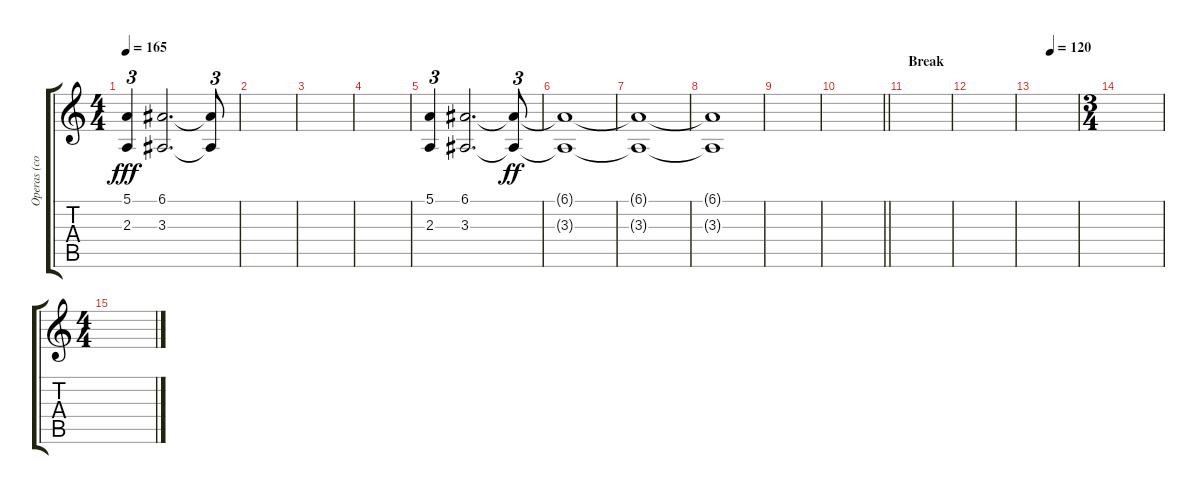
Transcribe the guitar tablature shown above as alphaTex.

\track ("Operas (coros)" "Operas (co") {instrument choiraahs}
\staff {score tabs}
\tuning (E4 B3 G3 D3 A2 E2) {hide}
\ts (4 4)
\tempo 165
\clef g2
\ks c
(5.1 2.3).4{tu (3 2) dy fff} (6.1 3.3).2{d} (6.1{t} 3.3{t}).8{tu (3 2)} |
|
|
|
(5.1 2.3).4{tu (3 2)} (6.1 3.3).2{d volume 0} (6.1{t} 3.3{t}).8{tu (3 2) dy ff} |
(6.1{t} 3.3{t}).1 |
(6.1{t} 3.3{t}).1 |
(6.1{t} 3.3{t}).1 |
|
\barLineRight lightlight
|
\section ("" "Break")
|
|
\tempo (120 0.375)
|
\ts (3 4)
|
\ts (4 4)
